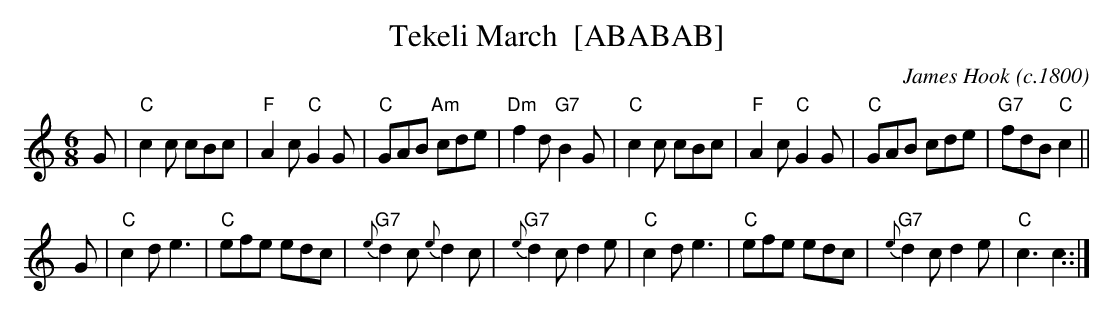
X:1
T: Tekeli March  [ABABAB]
C: James Hook (c.1800)
M: 6/8
L: 1/8
K: C
G \
| "C"c2c cBc | "F"A2c "C"G2G | "C"GAB "Am"cde | "Dm"f2d "G7"B2G \
| "C"c2c cBc | "F"A2c "C"G2G | "C"GAB     cde | "G7"fdB  "C"c2 ||
G \
| "C"c2d e3 | "C"efe edc | "G7"{e}d2c {e}d2c | "G7"{e}d2c d2e \
| "C"c2d e3 | "C"efe edc | "G7"{e}d2c    d2e |  "C"c3     c2 ::|
